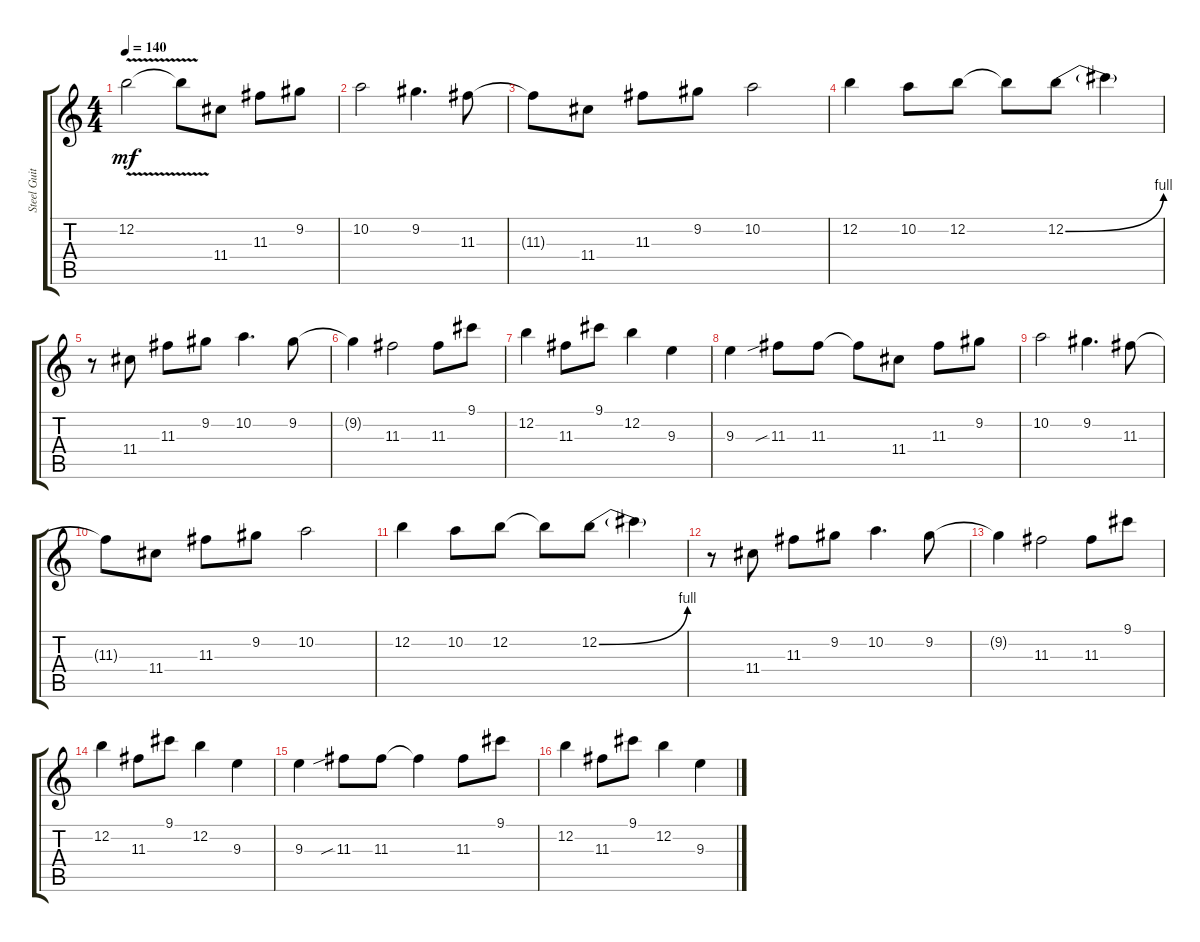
\track ("Steel Guitar" "Steel Guit") {instrument overdrivenguitar}
\staff {score tabs}
\tuning (E4 B3 G3 D3 A2 E2) {hide}
\ts (4 4)
\tempo 140
\clef g2
\ks c
12.2{v t}.2{dy mf} 12.2{t}.8 11.4.8 11.3.8 9.2.8 |
10.2.2 9.2.4{d} 11.3.8 |
11.3{t}.8 11.4.8 11.3.8 9.2.8 10.2.2 |
12.2.4 10.2.8 12.2.8 12.2{t}.8 12.2{be (bend 0 0 60 4)}.8 12.2{t}.4 |
r.8 11.4.8 11.3.8 9.2.8 10.2.4{d} 9.2.8 |
9.2{t}.4 11.3.2 11.3.8 9.1.8 |
12.2.4 11.3.8 9.1.8 12.2.4 9.3.4 |
9.3.4 11.3{sib}.8 11.3.8 11.3{t}.8 11.4.8 11.3.8 9.2.8 |
10.2.2 9.2.4{d} 11.3.8 |
11.3{t}.8 11.4.8 11.3.8 9.2.8 10.2.2 |
12.2.4 10.2.8 12.2.8 12.2{t}.8 12.2{be (bend 0 0 60 4)}.8 12.2{t}.4 |
r.8 11.4.8 11.3.8 9.2.8 10.2.4{d} 9.2.8 |
9.2{t}.4 11.3.2 11.3.8 9.1.8 |
12.2.4 11.3.8 9.1.8 12.2.4 9.3.4 |
9.3.4 11.3{sib}.8 11.3.8 11.3{t}.4 11.3.8 9.1.8 |
12.2.4 11.3.8 9.1.8 12.2.4 9.3.4
